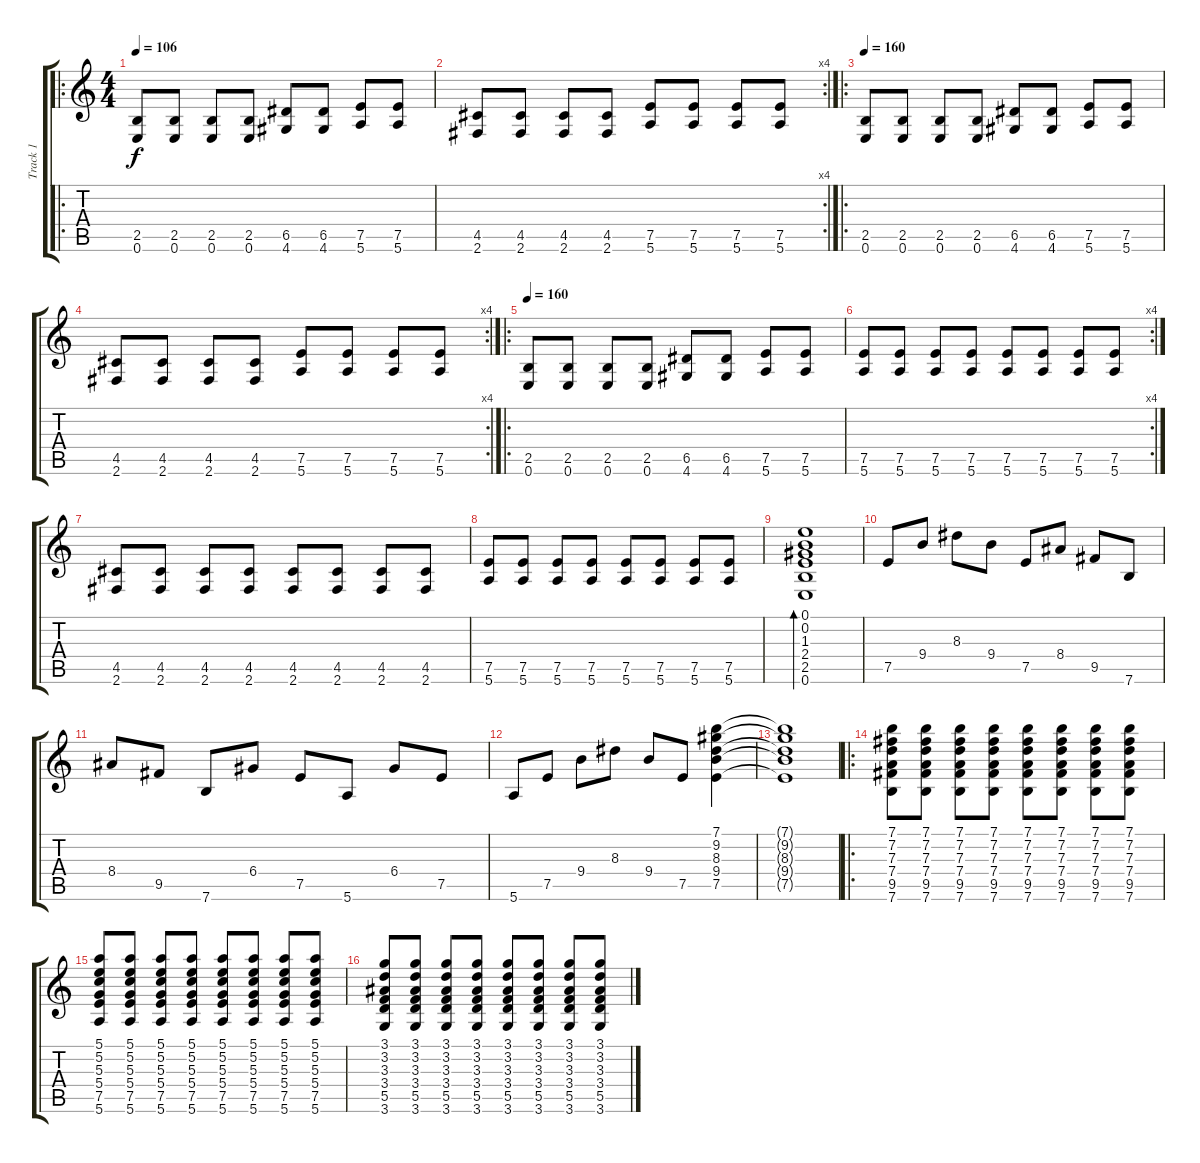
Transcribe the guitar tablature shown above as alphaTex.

\track ("Track 1" "Track 1") {instrument acousticguitarnylon}
\staff {score tabs}
\tuning (E4 B3 G3 D3 A2 E2) {hide}
\ro
\ts (4 4)
\tempo 106
\tempo 160
\tempo 106
\clef g2
\ks c
(2.5 0.6).8{dy f instrument distortionguitar} (2.5 0.6).8 (2.5 0.6).8 (2.5 0.6).8 (6.5 4.6).8 (6.5 4.6).8 (7.5 5.6).8 (7.5 5.6).8 |
\rc 4
(4.5 2.6).8 (4.5 2.6).8 (4.5 2.6).8 (4.5 2.6).8 (7.5 5.6).8 (7.5 5.6).8 (7.5 5.6).8 (7.5 5.6).8 |
\ro
\tempo 160
(2.5 0.6).8{instrument distortionguitar} (2.5 0.6).8 (2.5 0.6).8 (2.5 0.6).8 (6.5 4.6).8 (6.5 4.6).8 (7.5 5.6).8 (7.5 5.6).8 |
\rc 4
(4.5 2.6).8 (4.5 2.6).8 (4.5 2.6).8 (4.5 2.6).8 (7.5 5.6).8 (7.5 5.6).8 (7.5 5.6).8 (7.5 5.6).8 |
\ro
\tempo 160
(2.5 0.6).8{instrument distortionguitar} (2.5 0.6).8 (2.5 0.6).8 (2.5 0.6).8 (6.5 4.6).8 (6.5 4.6).8 (7.5 5.6).8 (7.5 5.6).8 |
\rc 4
(7.5 5.6).8 (7.5 5.6).8 (7.5 5.6).8 (7.5 5.6).8 (7.5 5.6).8 (7.5 5.6).8 (7.5 5.6).8 (7.5 5.6).8 |
(4.5 2.6).8 (4.5 2.6).8 (4.5 2.6).8 (4.5 2.6).8 (4.5 2.6).8 (4.5 2.6).8 (4.5 2.6).8 (4.5 2.6).8 |
(7.5 5.6).8 (7.5 5.6).8 (7.5 5.6).8 (7.5 5.6).8 (7.5 5.6).8 (7.5 5.6).8 (7.5 5.6).8 (7.5 5.6).8 |
(0.1 0.2 1.3 2.4 2.5 0.6).1{bd 480} |
7.5.8{instrument electricguitarclean} 9.4.8 8.3.8 9.4.8 7.5.8 8.4.8 9.5.8 7.6.8 |
8.4.8 9.5.8 7.6.8 6.4.8 7.5.8 5.6.8 6.4.8 7.5.8 |
5.6.8 7.5.8 9.4.8 8.3.8 9.4.8 7.5.8 (7.1 9.2 8.3 9.4 7.5).4 |
(7.1{t} 9.2{t} 8.3{t} 9.4{t} 7.5{t}).1 |
\ro
(7.1 7.2 7.3 7.4 9.5 7.6).8{instrument electricguitarclean} (7.1 7.2 7.3 7.4 9.5 7.6).8 (7.1 7.2 7.3 7.4 9.5 7.6).8 (7.1 7.2 7.3 7.4 9.5 7.6).8 (7.1 7.2 7.3 7.4 9.5 7.6).8 (7.1 7.2 7.3 7.4 9.5 7.6).8 (7.1 7.2 7.3 7.4 9.5 7.6).8 (7.1 7.2 7.3 7.4 9.5 7.6).8 |
(5.1 5.2 5.3 5.4 7.5 5.6).8 (5.1 5.2 5.3 5.4 7.5 5.6).8 (5.1 5.2 5.3 5.4 7.5 5.6).8 (5.1 5.2 5.3 5.4 7.5 5.6).8 (5.1 5.2 5.3 5.4 7.5 5.6).8 (5.1 5.2 5.3 5.4 7.5 5.6).8 (5.1 5.2 5.3 5.4 7.5 5.6).8 (5.1 5.2 5.3 5.4 7.5 5.6).8 |
(3.1 3.2 3.3 3.4 5.5 3.6).8 (3.1 3.2 3.3 3.4 5.5 3.6).8 (3.1 3.2 3.3 3.4 5.5 3.6).8 (3.1 3.2 3.3 3.4 5.5 3.6).8 (3.1 3.2 3.3 3.4 5.5 3.6).8 (3.1 3.2 3.3 3.4 5.5 3.6).8 (3.1 3.2 3.3 3.4 5.5 3.6).8 (3.1 3.2 3.3 3.4 5.5 3.6).8
